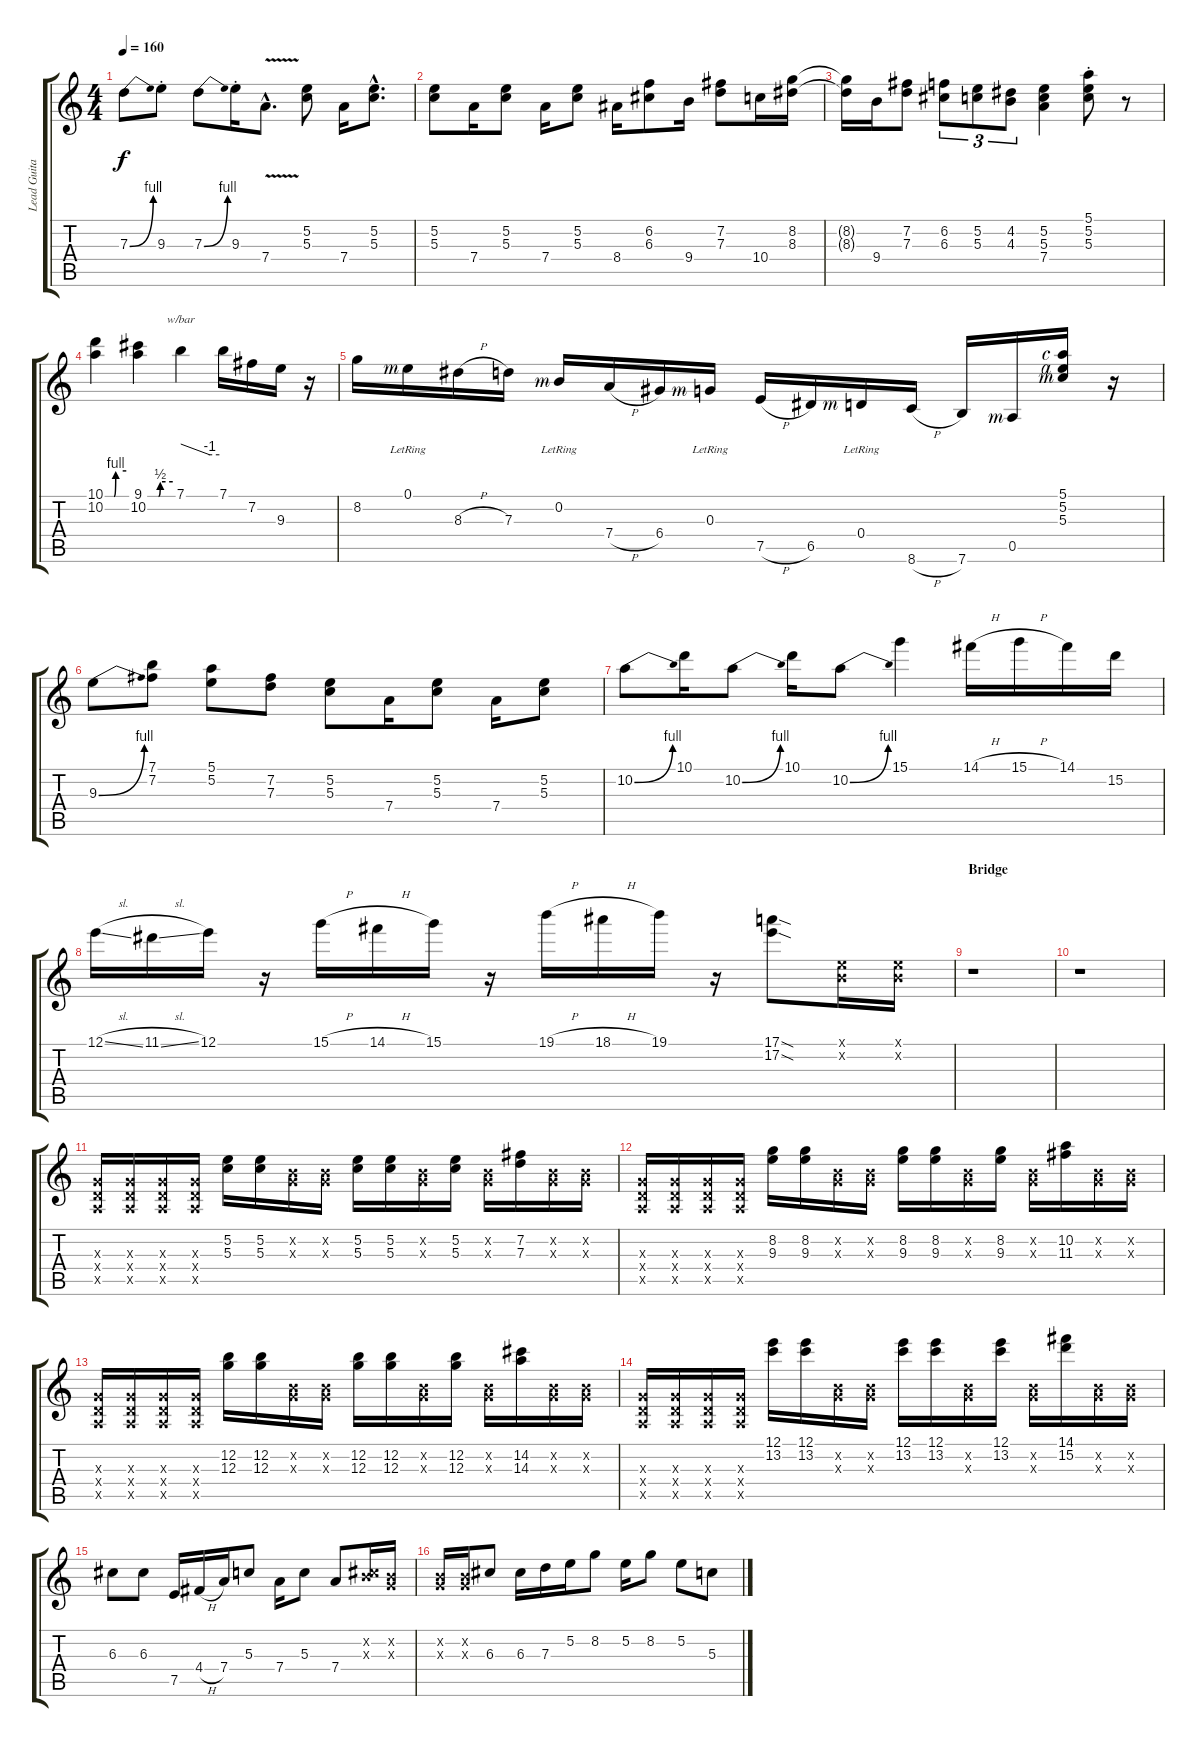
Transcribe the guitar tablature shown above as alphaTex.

\track ("Lead Guitar" "Lead Guita") {instrument overdrivenguitar}
\staff {score tabs}
\tuning (E4 B3 G3 D3 A2 E2) {hide}
\ts (4 4)
\tempo 160
\clef g2
\ks c
7.3{be (bend 0 0 60 4)}.8{dy f} 9.3{st}.8 7.3{be (bend 0 0 60 4)}.8 9.3{st}.16 7.4{v hac}.8{d} (5.2 5.3).8 7.4.16 (5.2{hac} 5.3{hac}).8{d} |
(5.2 5.3).8 7.4.16 (5.2 5.3).8 7.4.16 (5.2 5.3).8 8.4.16 (6.2 6.3).8 9.4.16 (7.2 7.3).8 10.4.16 (8.2 8.3).16 |
(8.2{t} 8.3{t}).16 9.4.16 (7.2 7.3).8 (6.2 6.3).8{tu (3 2)} (5.2 5.3).8{tu (3 2)} (4.2 4.3).8{tu (3 2)} (5.2 5.3 7.4).4 (5.1{st} 5.2{st} 5.3{st}).8 r.8 |
(10.1{be (custom 0 0 25 0 30 4 60 4)} 10.2).4 (9.1{be (custom 0 0 26 0 30 2 60 2)} 10.2).4 7.1.4{tbe (custom default 0 0 45 -4 60 -4)} 7.1.16 7.2.16 9.3.16 r.16 |
8.2.16 0.1{lr rf 3}.16 8.3{h}.16 7.3.16 0.2{lr rf 3}.16 7.4{h}.16 6.4.16 0.3{lr rf 3}.16 7.5{h}.16 6.5.16 0.4{lr rf 3}.16 8.6{h}.16 7.6.16 0.5{rf 3}.16 (5.1{rf 5} 5.2{rf 4} 5.3{rf 3}).16 r.16 |
9.3{be (bend 0 0 60 4)}.8 (7.1 7.2).8 (5.1 5.2).8 (7.2 7.3).8 (5.2 5.3).8 7.4.16 (5.2 5.3).8 7.4.16 (5.2 5.3).8 |
10.2{be (bend 0 0 60 4)}.8 10.1.16 10.2{be (bend 0 0 60 4)}.8 10.1.16 10.2{be (bend 0 0 60 4)}.8 15.1.4 14.1{h}.16 15.1{h}.16 14.1.16 15.2.16 |
12.1{sl}.16 11.1{sl}.16 12.1.16 r.16 15.1{h}.16 14.1{h}.16 15.1.16 r.16 19.1{h}.16 18.1{h}.16 19.1.16 r.16 (17.1{sod} 17.2{sod}).8 (0.1{x} 0.2{x}).16 (0.1{x} 0.2{x}).16 |
\section ("" "Bridge")
r.1 |
r.1 |
(0.3{x} 0.4{x} 0.5{x}).16 (0.3{x} 0.4{x} 0.5{x}).16 (0.3{x} 0.4{x} 0.5{x}).16 (0.3{x} 0.4{x} 0.5{x}).16 (5.2 5.3).16 (5.2 5.3).16 (0.2{x} 0.3{x}).16 (0.2{x} 0.3{x}).16 (5.2 5.3).16 (5.2 5.3).16 (0.2{x} 0.3{x}).16 (5.2 5.3).16 (0.2{x} 0.3{x}).16 (7.2 7.3).16 (0.2{x} 0.3{x}).16 (0.2{x} 0.3{x}).16 |
(0.3{x} 0.4{x} 0.5{x}).16 (0.3{x} 0.4{x} 0.5{x}).16 (0.3{x} 0.4{x} 0.5{x}).16 (0.3{x} 0.4{x} 0.5{x}).16 (8.2 9.3).16 (8.2 9.3).16 (0.2{x} 0.3{x}).16 (0.2{x} 0.3{x}).16 (8.2 9.3).16 (8.2 9.3).16 (0.2{x} 0.3{x}).16 (8.2 9.3).16 (0.2{x} 0.3{x}).16 (10.2 11.3).16 (0.2{x} 0.3{x}).16 (0.2{x} 0.3{x}).16 |
(0.3{x} 0.4{x} 0.5{x}).16 (0.3{x} 0.4{x} 0.5{x}).16 (0.3{x} 0.4{x} 0.5{x}).16 (0.3{x} 0.4{x} 0.5{x}).16 (12.2 12.3).16 (12.2 12.3).16 (0.2{x} 0.3{x}).16 (0.2{x} 0.3{x}).16 (12.2 12.3).16 (12.2 12.3).16 (0.2{x} 0.3{x}).16 (12.2 12.3).16 (0.2{x} 0.3{x}).16 (14.2 14.3).16 (0.2{x} 0.3{x}).16 (0.2{x} 0.3{x}).16 |
(0.3{x} 0.4{x} 0.5{x}).16 (0.3{x} 0.4{x} 0.5{x}).16 (0.3{x} 0.4{x} 0.5{x}).16 (0.3{x} 0.4{x} 0.5{x}).16 (12.1 13.2).16 (12.1 13.2).16 (0.2{x} 0.3{x}).16 (0.2{x} 0.3{x}).16 (12.1 13.2).16 (12.1 13.2).16 (0.2{x} 0.3{x}).16 (12.1 13.2).16 (0.2{x} 0.3{x}).16 (14.1 15.2).16 (0.2{x} 0.3{x}).16 (0.2{x} 0.3{x}).16 |
6.3.8 6.3.8 7.5.16 4.4{h}.16 7.4.16 5.3.8 7.4.16 5.3.8 7.4.8 (0.2{x} 6.3{x}).16 (0.2{x} 0.3{x}).16 |
(0.2{x} 0.3{x}).16 (0.2{x} 0.3{x}).16 6.3.8 6.3.16 7.3.16 5.2.16 8.2.8 5.2.16 8.2.8 5.2.8 5.3.8
